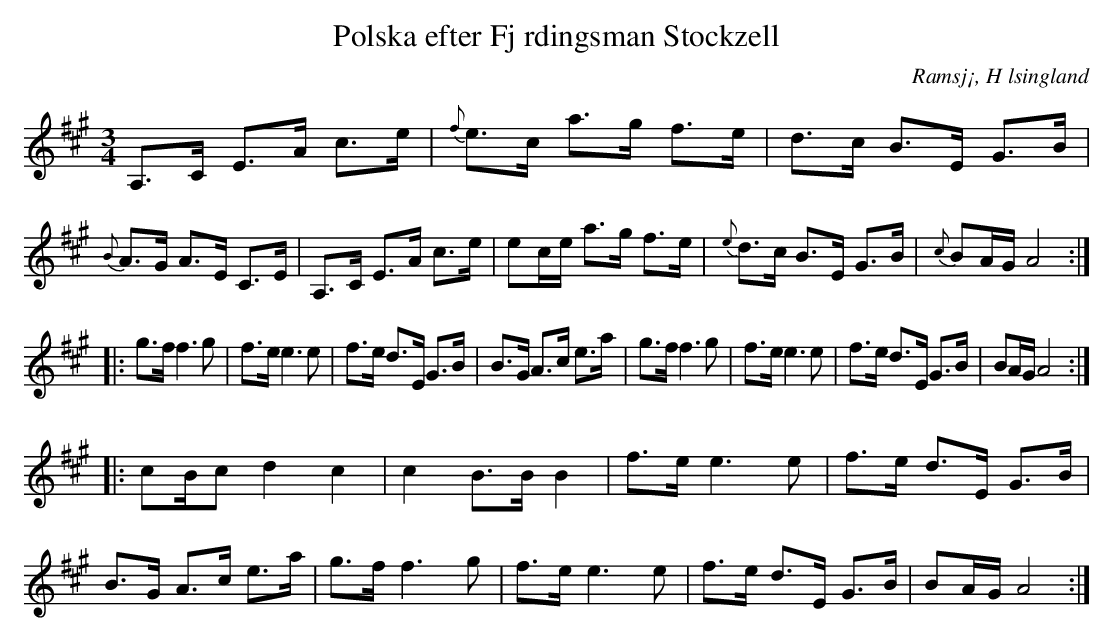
X:1
T:Polska efter Fj rdingsman Stockzell
O: Ramsj¡, H lsingland
M:3/4
L:1/8
K:A
A,>C E>A c>e|{f}e>c a>g f>e| d>c B>E G>B |{B}A>G A>E C>E|A,>C E>A c>e|ec/e/ a>g f>e| {e}d>c B>E G>B |{c}BA/G/ A4:|
|:g>f f2>g2|f>e e2>e2|f>e d>E G>B|B>G A>c e>a|g>f f2>g2|f>e e2>e2|f>e d>E G>B|BA/G/ A4 :|
|:cB/c d2 c2|c2 B>B B2|f>e e2>e2|f>e d>E G>B|B>G A>c e>a|g>f f2>g2|f>e e2>e2|f>e d>E G>B|BA/G/ A4 :|
